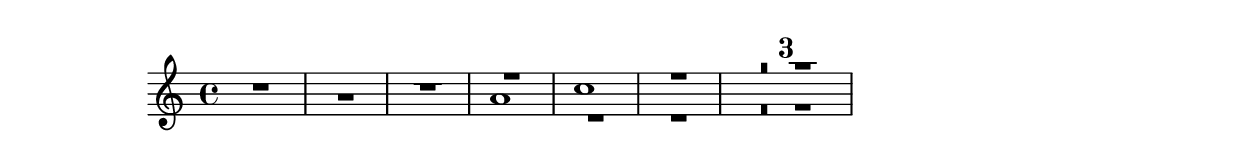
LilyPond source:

%% DO NOT EDIT this file manually; it is automatically
%% generated from LSR http://lsr.dsi.unimi.it
%% Make any changes in LSR itself, or in Documentation/snippets/new/ ,
%% and then run scripts/auxiliar/makelsr.py
%%
%% This file is in the public domain.
\version "2.12.2"

\header {
  lsrtags = "rhythms, tweaks-and-overrides"

%% Translation of GIT committish: 91eeed36c877fe625d957437d22081721c8c6345
 doctitlees = "Posicionar los silencios multicompás"
 texidoces = "
A diferencia de los silencios normales, no existe una instrucción
predefinida para modificar la posición predeterminada de un
símbolo de silencio multicompás sobre el pentagrama, adjuntándolo
a una nota, independientemente de cuál sea su forma.  Sin embargo,
en la música polifónica los silencios multicompás de las voces de
numeración par e impar están separados verticalmente.  La
colocación de los silencios multicompás se puede controlar como se
ve a continuación:

"

%% Translation of GIT committish: 0a868be38a775ecb1ef935b079000cebbc64de40
texidocde = "
Anders als bei normalen Pausen gibt es keinen direkten Befehl, um die
vertikale Position von Ganztaktpausen zu beeinflussen, indem man sie an
eine Tonhöhe anhängt.  In polyphoner Notation wird aber dennoch die
Position der Pausen von geraden und ungeraden Stimmen voneinander
unterschieden.  Die Position von Ganztaktpausen kann wie folgt verändert
werden:
 "
  doctitlede = "Positionierung von Ganztaktpausen"



%% Translation of GIT committish: 4da4307e396243a5a3bc33a0c2753acac92cb685
  texidocfr = "
Si l'on peut positionner verticalement un silence simple en le
rattachant à une note, il n'en va pas de même pour un silence
multi-mesures.  Néanmoins, et uniquement dans le cadre de musique
polyphonique, les silences multi-mesures sont positionnés différemment
selon qu'ils appartiennent à une voix au numéro pair ou impair.  Le
positionnement des silences multi-mesures peut se contrôler ainsi :
"
  doctitlefr = "Positionnement des silences multi-mesures"

  texidoc = "
Unlike ordinary rests, there is no predefined command to change the
staff position of a multi-measure rest symbol of either form by
attaching it to a note.  However, in polyphonic music multi-measure
rests in odd-numbered and even-numbered voices are vertically
separated. The positioning of multi-measure rests can be controlled as
follows:

"
  doctitle = "Positioning multi-measure rests"
} % begin verbatim

\relative c'' {
  % MMR - Multi-Measure Rest
  % MMRs by default are set under the fourth line
  R1
  % They can be moved with an override
  \override MultiMeasureRest #'staff-position = #-2
  R1
  % A value of 0 is the default position;
  % the following trick moves the rest to the center line
  \override MultiMeasureRest #'staff-position = #-0.01
  R1
  % MMRs in odd-numbered voices are under the top line
  << { R1 } \\ { a1 } >>
  % MMRs in even-numbered voices are under the bottom line
  << { c1 } \\ { R1 } >>
  % They remain separated even in empty measures
  << { R1 } \\ { R1 } >>
  % This brings them together even though there are two voices
  \compressFullBarRests
  <<
    \revert MultiMeasureRest #'staff-position
    { R1*3 }
    \\
    \revert MultiMeasureRest #'staff-position
    { R1*3 }
  >>
}
